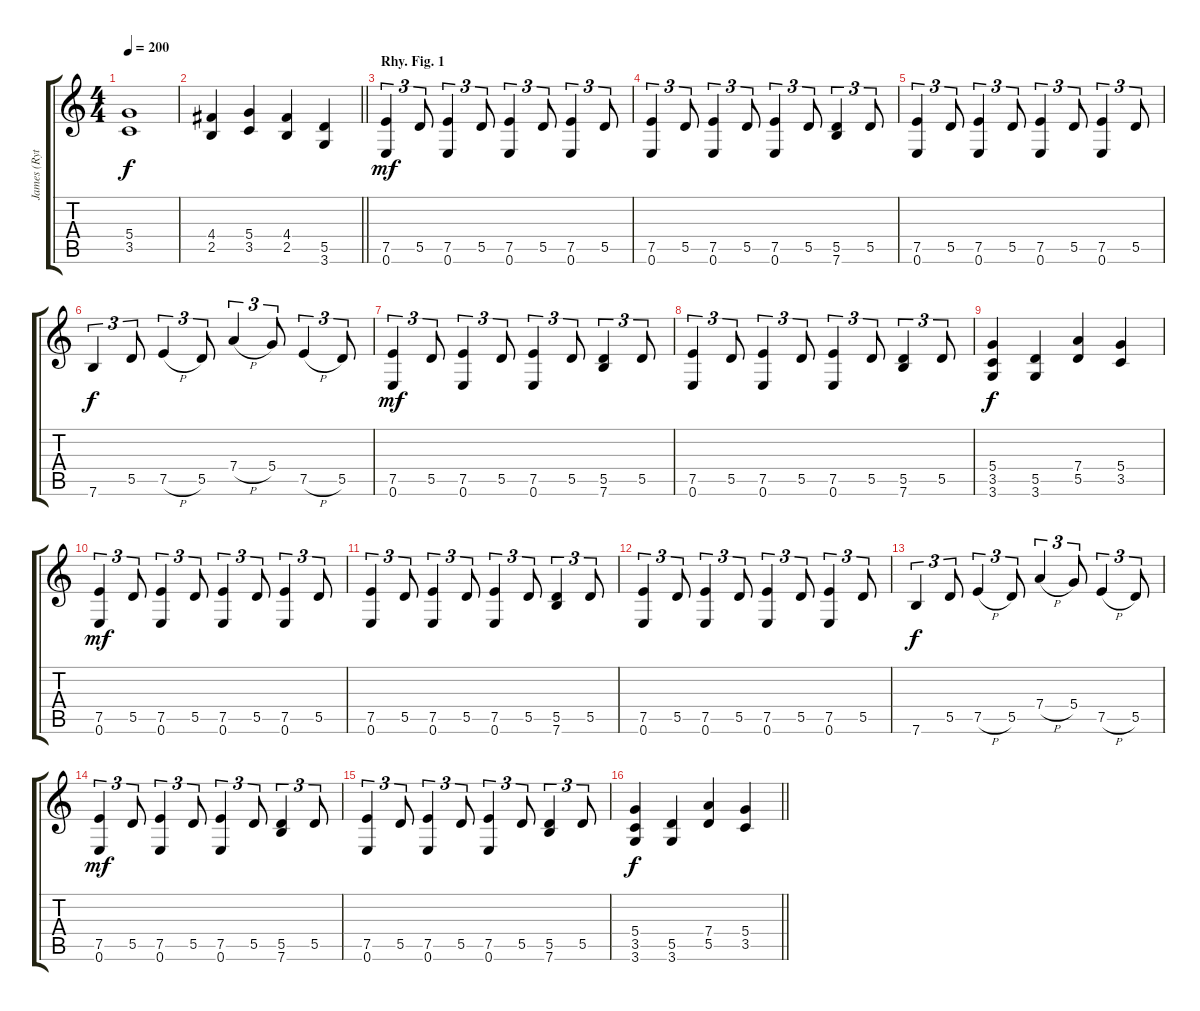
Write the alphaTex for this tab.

\track ("James (Rythm Guitar)" "James (Ryt") {instrument overdrivenguitar}
\staff {score tabs}
\tuning (E4 B3 G3 D3 A2 E2) {hide}
\ts (4 4)
\tempo 200
\clef g2
\ks c
(5.4 3.5).1{dy f} |
\barLineRight lightlight
(4.4 2.5).4 (5.4 3.5).4 (4.4 2.5).4 (5.5 3.6).4 |
\section ("" "Rhy. Fig. 1")
(7.5 0.6).4{tu (3 2) dy mf} 5.5.8{tu (3 2)} (7.5 0.6).4{tu (3 2)} 5.5.8{tu (3 2)} (7.5 0.6).4{tu (3 2)} 5.5.8{tu (3 2)} (7.5 0.6).4{tu (3 2)} 5.5.8{tu (3 2)} |
(7.5 0.6).4{tu (3 2)} 5.5.8{tu (3 2)} (7.5 0.6).4{tu (3 2)} 5.5.8{tu (3 2)} (7.5 0.6).4{tu (3 2)} 5.5.8{tu (3 2)} (5.5 7.6).4{tu (3 2)} 5.5.8{tu (3 2)} |
(7.5 0.6).4{tu (3 2)} 5.5.8{tu (3 2)} (7.5 0.6).4{tu (3 2)} 5.5.8{tu (3 2)} (7.5 0.6).4{tu (3 2)} 5.5.8{tu (3 2)} (7.5 0.6).4{tu (3 2)} 5.5.8{tu (3 2)} |
7.6.4{tu (3 2) dy f} 5.5.8{tu (3 2)} 7.5{h}.4{tu (3 2)} 5.5.8{tu (3 2)} 7.4{h}.4{tu (3 2)} 5.4.8{tu (3 2)} 7.5{h}.4{tu (3 2)} 5.5.8{tu (3 2)} |
(7.5 0.6).4{tu (3 2) dy mf} 5.5.8{tu (3 2)} (7.5 0.6).4{tu (3 2)} 5.5.8{tu (3 2)} (7.5 0.6).4{tu (3 2)} 5.5.8{tu (3 2)} (5.5 7.6).4{tu (3 2)} 5.5.8{tu (3 2)} |
(7.5 0.6).4{tu (3 2)} 5.5.8{tu (3 2)} (7.5 0.6).4{tu (3 2)} 5.5.8{tu (3 2)} (7.5 0.6).4{tu (3 2)} 5.5.8{tu (3 2)} (5.5 7.6).4{tu (3 2)} 5.5.8{tu (3 2)} |
(5.4 3.5 3.6).4{dy f} (5.5 3.6).4 (7.4 5.5).4 (5.4 3.5).4 |
(7.5 0.6).4{tu (3 2) dy mf} 5.5.8{tu (3 2)} (7.5 0.6).4{tu (3 2)} 5.5.8{tu (3 2)} (7.5 0.6).4{tu (3 2)} 5.5.8{tu (3 2)} (7.5 0.6).4{tu (3 2)} 5.5.8{tu (3 2)} |
(7.5 0.6).4{tu (3 2)} 5.5.8{tu (3 2)} (7.5 0.6).4{tu (3 2)} 5.5.8{tu (3 2)} (7.5 0.6).4{tu (3 2)} 5.5.8{tu (3 2)} (5.5 7.6).4{tu (3 2)} 5.5.8{tu (3 2)} |
(7.5 0.6).4{tu (3 2)} 5.5.8{tu (3 2)} (7.5 0.6).4{tu (3 2)} 5.5.8{tu (3 2)} (7.5 0.6).4{tu (3 2)} 5.5.8{tu (3 2)} (7.5 0.6).4{tu (3 2)} 5.5.8{tu (3 2)} |
7.6.4{tu (3 2) dy f} 5.5.8{tu (3 2)} 7.5{h}.4{tu (3 2)} 5.5.8{tu (3 2)} 7.4{h}.4{tu (3 2)} 5.4.8{tu (3 2)} 7.5{h}.4{tu (3 2)} 5.5.8{tu (3 2)} |
(7.5 0.6).4{tu (3 2) dy mf} 5.5.8{tu (3 2)} (7.5 0.6).4{tu (3 2)} 5.5.8{tu (3 2)} (7.5 0.6).4{tu (3 2)} 5.5.8{tu (3 2)} (5.5 7.6).4{tu (3 2)} 5.5.8{tu (3 2)} |
(7.5 0.6).4{tu (3 2)} 5.5.8{tu (3 2)} (7.5 0.6).4{tu (3 2)} 5.5.8{tu (3 2)} (7.5 0.6).4{tu (3 2)} 5.5.8{tu (3 2)} (5.5 7.6).4{tu (3 2)} 5.5.8{tu (3 2)} |
\barLineRight lightlight
(5.4 3.5 3.6).4{dy f} (5.5 3.6).4 (7.4 5.5).4 (5.4 3.5).4
